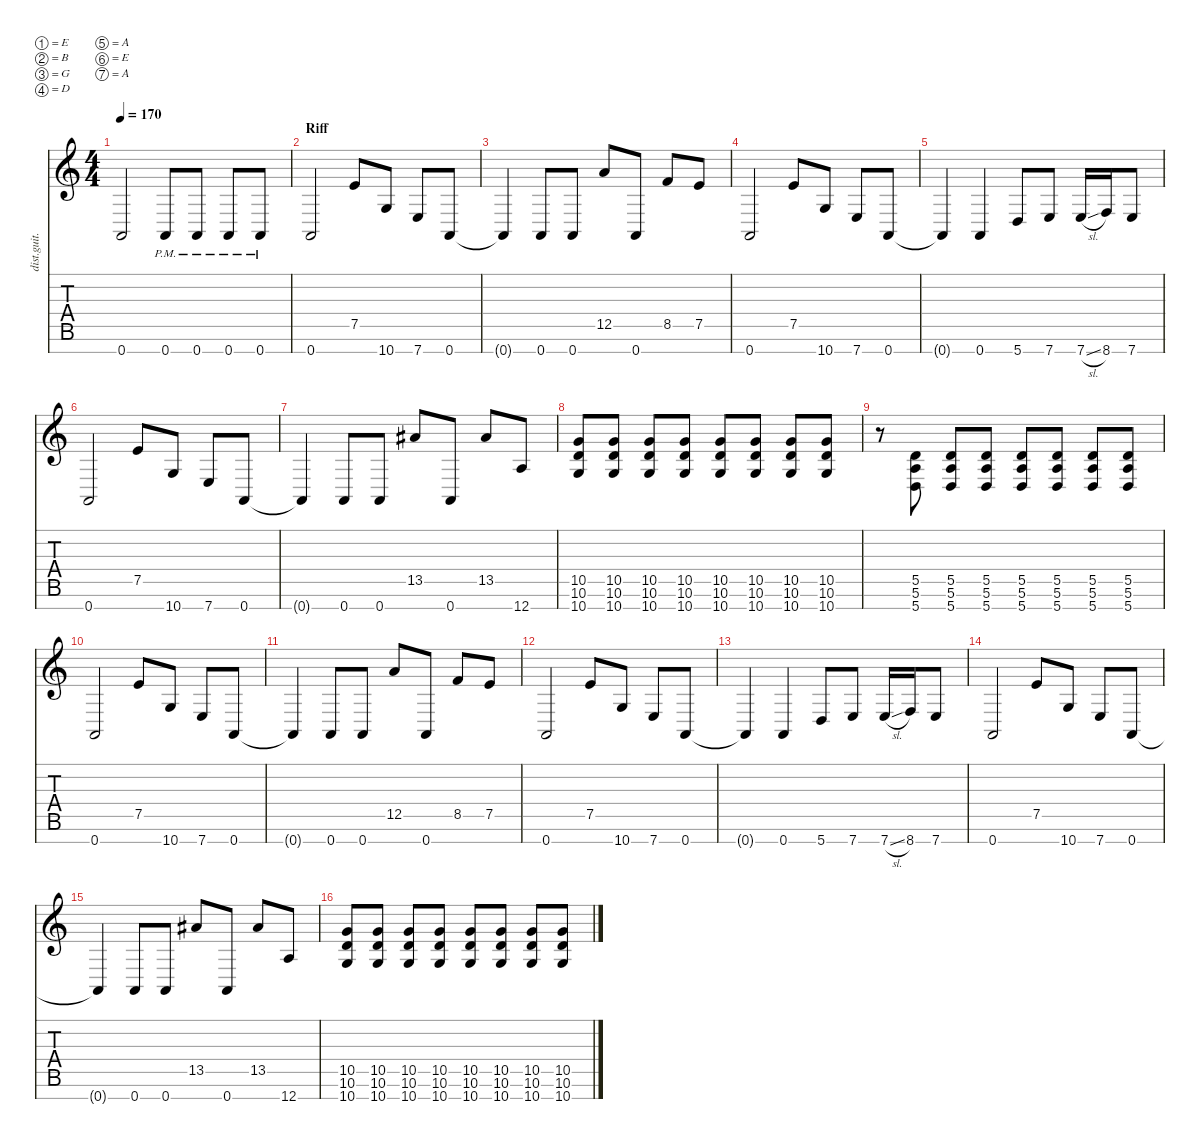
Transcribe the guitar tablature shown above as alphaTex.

\defaultSystemsLayout 4
\hideDynamics
\bracketExtendMode nobrackets
\track ("Distortion Guitar - Rhytm" "dist.guit.") {instrument distortionguitar}
\staff {score tabs}
\tuning (E4 B3 G3 D3 A2 E2 A1)
\ts (4 4)
\tempo 170
\clef g2
\ks c
0.7.2{dy mf beam Up} 0.7{pm}.8{beam Up} 0.7{pm}.8{beam Up} 0.7{pm}.8{beam Up} 0.7{pm}.8{beam Up} |
\section ("" "Riff")
0.7.2{beam Up} 7.5.8{beam Up} 10.7.8{beam Up} 7.7.8{beam Up} 0.7.8{beam Up} |
0.7{t}.4{beam Up} 0.7.8{beam Up} 0.7.8{beam Up} 12.5.8{beam Up} 0.7.8{beam Up} 8.5.8{beam Up} 7.5.8{beam Up} |
0.7.2{beam Up} 7.5.8{beam Up} 10.7.8{beam Up} 7.7.8{beam Up} 0.7.8{beam Up} |
0.7{t}.4{beam Up} 0.7.4{beam Up} 5.7.8{beam Up} 7.7.8{beam Up} 7.7{sl}.16{beam Up} 8.7.16{beam Up} 7.7.8{beam Up} |
0.7.2{beam Up} 7.5.8{beam Up} 10.7.8{beam Up} 7.7.8{beam Up} 0.7.8{beam Up} |
0.7{t}.4{beam Up} 0.7.8{beam Up} 0.7.8{beam Up} 13.5{acc #}.8{beam Up} 0.7.8{beam Up} 13.5{acc #}.8{beam Up} 12.7.8{beam Up} |
(10.7 10.6 10.5).8{beam Up} (10.7 10.6 10.5).8{beam Up} (10.7 10.6 10.5).8{beam Up} (10.7 10.6 10.5).8{beam Up} (10.7 10.6 10.5).8{beam Up} (10.7 10.6 10.5).8{beam Up} (10.7 10.6 10.5).8{beam Up} (10.7 10.6 10.5).8{beam Up} |
r.8{beam Down} (5.7 5.6 5.5).8{beam Up} (5.7 5.6 5.5).8{beam Up} (5.7 5.6 5.5).8{beam Up} (5.7 5.6 5.5).8{beam Up} (5.7 5.6 5.5).8{beam Up} (5.7 5.6 5.5).8{beam Up} (5.7 5.6 5.5).8{beam Up} |
0.7.2{beam Up} 7.5.8{beam Up} 10.7.8{beam Up} 7.7.8{beam Up} 0.7.8{beam Up} |
0.7{t}.4{beam Up} 0.7.8{beam Up} 0.7.8{beam Up} 12.5.8{beam Up} 0.7.8{beam Up} 8.5.8{beam Up} 7.5.8{beam Up} |
0.7.2{beam Up} 7.5.8{beam Up} 10.7.8{beam Up} 7.7.8{beam Up} 0.7.8{beam Up} |
0.7{t}.4{beam Up} 0.7.4{beam Up} 5.7.8{beam Up} 7.7.8{beam Up} 7.7{sl}.16{beam Up} 8.7.16{beam Up} 7.7.8{beam Up} |
0.7.2{beam Up} 7.5.8{beam Up} 10.7.8{beam Up} 7.7.8{beam Up} 0.7.8{beam Up} |
0.7{t}.4{beam Up} 0.7.8{beam Up} 0.7.8{beam Up} 13.5{acc #}.8{beam Up} 0.7.8{beam Up} 13.5{acc #}.8{beam Up} 12.7.8{beam Up} |
(10.7 10.6 10.5).8{beam Up} (10.7 10.6 10.5).8{beam Up} (10.7 10.6 10.5).8{beam Up} (10.7 10.6 10.5).8{beam Up} (10.7 10.6 10.5).8{beam Up} (10.7 10.6 10.5).8{beam Up} (10.7 10.6 10.5).8{beam Up} (10.7 10.6 10.5).8{beam Up}
